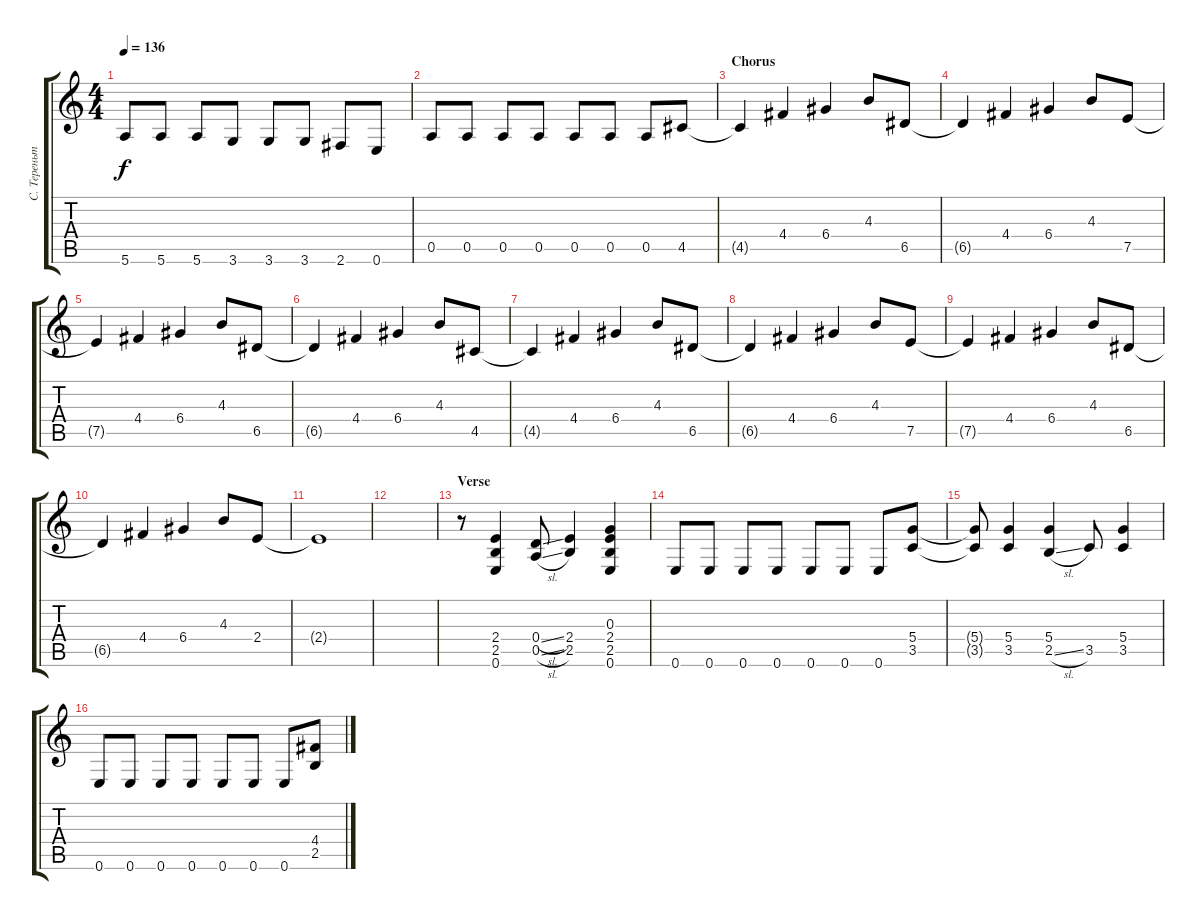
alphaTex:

\track ("С. Тереньтьев" "С. Тереньт") {instrument distortionguitar}
\staff {score tabs}
\tuning (E4 B3 G3 D3 A2 E2) {hide}
\ts (4 4)
\tempo 136
\clef g2
\ks c
5.6.8{dy f} 5.6.8 5.6.8 3.6.8 3.6.8 3.6.8 2.6.8 0.6.8 |
0.5.8 0.5.8 0.5.8 0.5.8 0.5.8 0.5.8 0.5.8 4.5.8 |
\section ("" "Chorus")
4.5{t}.4 4.4.4 6.4.4 4.3.8 6.5.8 |
6.5{t}.4 4.4.4 6.4.4 4.3.8 7.5.8 |
7.5{t}.4 4.4.4 6.4.4 4.3.8 6.5.8 |
6.5{t}.4 4.4.4 6.4.4 4.3.8 4.5.8 |
4.5{t}.4 4.4.4 6.4.4 4.3.8 6.5.8 |
6.5{t}.4 4.4.4 6.4.4 4.3.8 7.5.8 |
7.5{t}.4 4.4.4 6.4.4 4.3.8 6.5.8 |
6.5{t}.4 4.4.4 6.4.4 4.3.8 2.4.8 |
2.4{t}.1 |
|
\section ("" "Verse")
r.8 (2.4 2.5 0.6).4 (0.4{sl} 0.5{sl}).8 (2.4 2.5).4 (0.3 2.4 2.5 0.6).4 |
0.6.8 0.6.8 0.6.8 0.6.8 0.6.8 0.6.8 0.6.8 (5.4 3.5).8 |
(5.4{t} 3.5{t}).8 (5.4 3.5).4 (5.4 2.5{sl}).4 3.5.8 (5.4 3.5).4 |
0.6.8 0.6.8 0.6.8 0.6.8 0.6.8 0.6.8 0.6.8 (4.4 2.5).8
